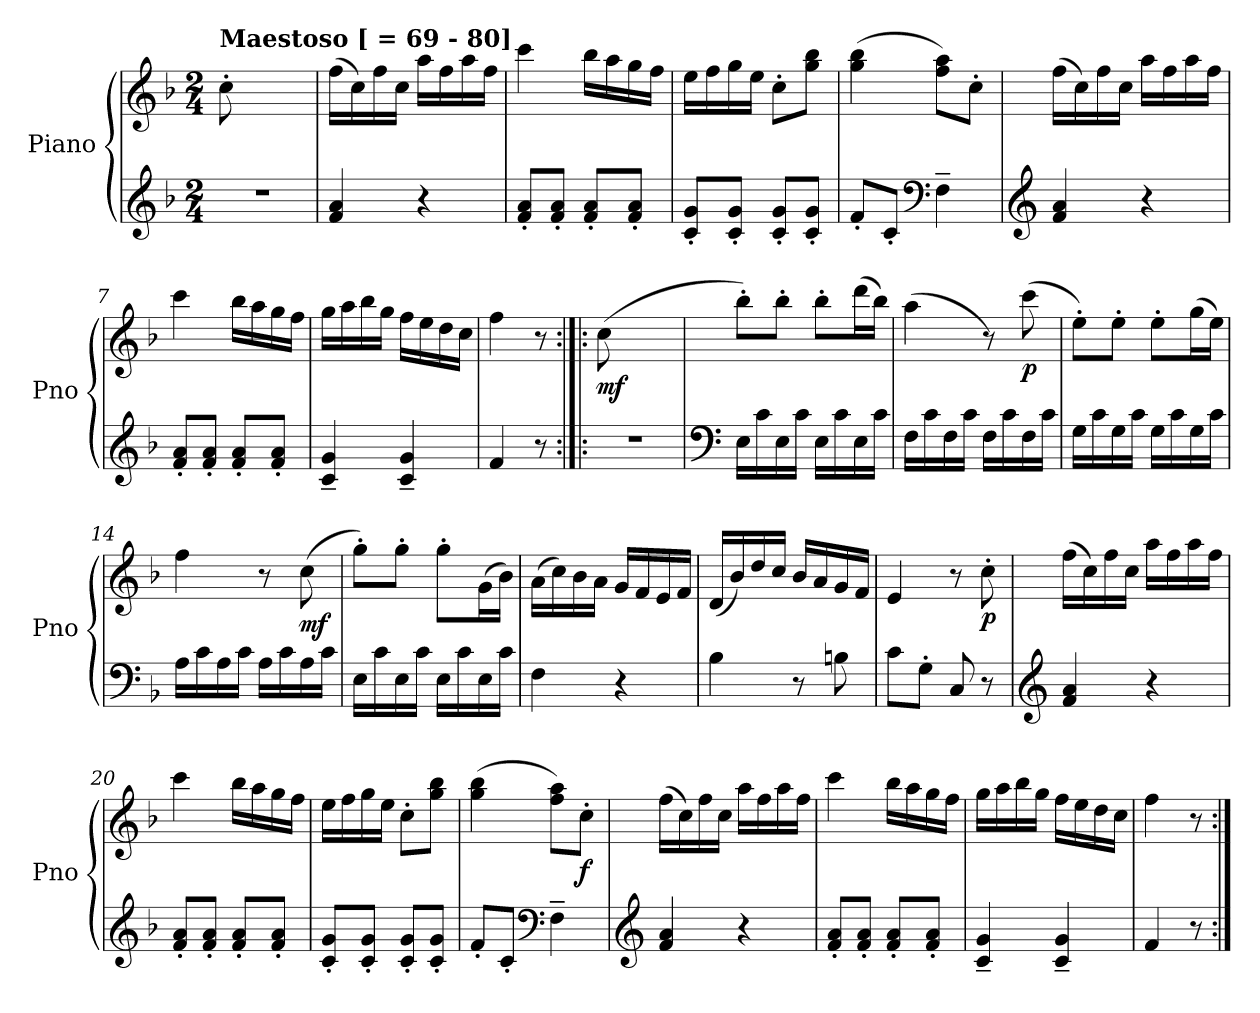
**kern	**kern	**dynam
*part1	*part1	*part1
*staff2	*staff1	*staff1/2
*I"Piano	*	*
*I'Pno	*	*
*clefG2	*clefG2	*
*k[b-]	*k[b-]	*
*M2/4	*M2/4	*
=1	=1	=1
!	!LO:TX:a:B:t=Maestoso [   = 69 - 80]	!
2r	8cc'\	.
.	4.ryy	.
=2	=2	=2
4f/<< 4a/<<	(16ff\LL	.
.	16cc\)	.
.	16ff\	.
.	16cc\JJ	.
4r	16aa\LL	.
.	16ff\	.
.	16aa\	.
.	16ff\JJ	.
=3	=3	=3
8f/<'< 8a/<'<L	4ccc\	.
8f/<'< 8a/<'<J	.	.
8f/<'< 8a/<'<L	16bb-\LL	.
.	16aa\	.
8f/<'< 8a/<'<J	16gg\	.
.	16ff\JJ	.
=4	=4	=4
8c/<'< 8g/<'<L	16ee\LL	.
.	16ff\	.
8c/<'< 8g/<'<J	16gg\	.
.	16ee\JJ	.
8c/<'< 8g/<'<L	8cc'\L	.
8c/<'< 8g/<'<J	8gg\ 8bb-\J	.
=5	=5	=5
8f<'/L	(4gg\ 4bb-\	.
8c<'/J	.	.
*clefF4	*	*
4F<~\	8ff\ 8aa\L)	.
.	8cc'\J	.
!!LO:LB:g=z
=6	=6	=6
*clefG2	*	*
4f/<< 4a/<<	(16ff\LL	.
.	16cc\)	.
.	16ff\	.
.	16cc\JJ	.
4r	16aa\LL	.
.	16ff\	.
.	16aa\	.
.	16ff\JJ	.
=7	=7	=7
8f/<'< 8a/<'<L	4ccc\	.
8f/<'< 8a/<'<J	.	.
8f/<'< 8a/<'<L	16bb-\LL	.
.	16aa\	.
8f/<'< 8a/<'<J	16gg\	.
.	16ff\JJ	.
=8	=8	=8
4c/<~< 4g/<~<	16gg\LL	.
.	16aa\	.
.	16bb-\	.
.	16gg\JJ	.
4c/<~< 4g/<~<	16ff\LL	.
.	16ee\	.
.	16dd\	.
.	16cc\JJ	.
=9	=9	=9
4f</	4ff\	.
8r	8r	.
=10:|!|:	=10:|!|:	=10:|!|:
!	!	!LO:DY:b
2r	(8cc\	mf
.	4.ryy	.
=11	=11	=11
*clefF4	*	*
16E<\LL	8bb-'\L)	.
16c<\	.	.
16E<\	8bb-'\J	.
16c<\JJ	.	.
16E<\LL	8bb-'\L	.
16c<\	.	.
16E<\	(16ddd\L	.
16c<\JJ	16bb-\JJ)	.
!!LO:LB:g=z
=12	=12	=12
16F<\LL	(4aa\	.
16c<\	.	.
16F<\	.	.
16c<\JJ	.	.
16F<\LL	8r)	.
16c<\	.	.
!	!	!LO:DY:b
16F<\	(8ccc\	p
16c<\JJ	.	.
!!LO:LB:g=z
=13	=13	=13
16G<\LL	8ee'\L)	.
16c<\	.	.
16G<\	8ee'\J	.
16c<\JJ	.	.
16G<\LL	8ee'\L	.
16c<\	.	.
16G<\	(16gg\L	.
16c<\JJ	16ee\JJ)	.
=14	=14	=14
16A<\LL	4ff\	.
16c<\	.	.
16A<\	.	.
16c<\JJ	.	.
16A<\LL	8r	.
16c<\	.	.
!	!	!LO:DY:b
16A<\	(8cc\	mf
16c<\JJ	.	.
=15	=15	=15
16E<\LL	8gg'\L)	.
16c<\	.	.
16E<\	8gg'\J	.
16c<\JJ	.	.
16E<\LL	8gg'\L	.
16c<\	.	.
16E<\	(16g\L	.
16c<\JJ	16b-\JJ)	.
!!LO:LB:g=z
=16	=16	=16
4F<\	(16a\LL	.
.	16cc\)	.
.	16b-\	.
.	16a\JJ	.
4r	16g/LL	.
.	16f/	.
.	16e/	.
.	16f/JJ	.
=17	=17	=17
4B-<\	(16d/LL	.
.	16b-/)	.
.	16dd/	.
.	16cc/JJ	.
8r	16b-/LL	.
.	16a/	.
8Bn<\	16g/	.
.	16f/JJ	.
=18	=18	=18
8c<\L	4e/	.
8G<'\J	.	.
8C</	8r	.
!	!	!LO:DY:b
8r	8cc'\	p
=19	=19	=19
*clefG2	*	*
4f/<< 4a/<<	(16ff\LL	.
.	16cc\)	.
.	16ff\	.
.	16cc\JJ	.
4r	16aa\LL	.
.	16ff\	.
.	16aa\	.
.	16ff\JJ	.
=20	=20	=20
8f/<'< 8a/<'<L	4ccc\	.
8f/<'< 8a/<'<J	.	.
8f/<'< 8a/<'<L	16bb-\LL	.
.	16aa\	.
8f/<'< 8a/<'<J	16gg\	.
.	16ff\JJ	.
=21	=21	=21
8c/<'< 8g/<'<L	16ee\LL	.
.	16ff\	.
8c/<'< 8g/<'<J	16gg\	.
.	16ee\JJ	.
8c/<'< 8g/<'<L	8cc'\L	.
8c/<'< 8g/<'<J	8gg\ 8bb-\J	.
!!LO:LB:g=z
=22	=22	=22
8f<'/L	(4gg\ 4bb-\	.
8c<'/J	.	.
*clefF4	*	*
4F<~\	8ff\ 8aa\L)	.
!	!	!LO:DY:b
.	8cc'\J	f
=23	=23	=23
*clefG2	*	*
4f/<< 4a/<<	(16ff\LL	.
.	16cc\)	.
.	16ff\	.
.	16cc\JJ	.
4r	16aa\LL	.
.	16ff\	.
.	16aa\	.
.	16ff\JJ	.
=24	=24	=24
8f/<'< 8a/<'<L	4ccc\	.
8f/<'< 8a/<'<J	.	.
8f/<'< 8a/<'<L	16bb-\LL	.
.	16aa\	.
8f/<'< 8a/<'<J	16gg\	.
.	16ff\JJ	.
=25	=25	=25
4c/<~< 4g/<~<	16gg\LL	.
.	16aa\	.
.	16bb-\	.
.	16gg\JJ	.
4c/<~< 4g/<~<	16ff\LL	.
.	16ee\	.
.	16dd\	.
.	16cc\JJ	.
=26	=26	=26
4f</	4ff\	.
8r	8r	.
=:|!	=:|!	=:|!
*-	*-	*-
